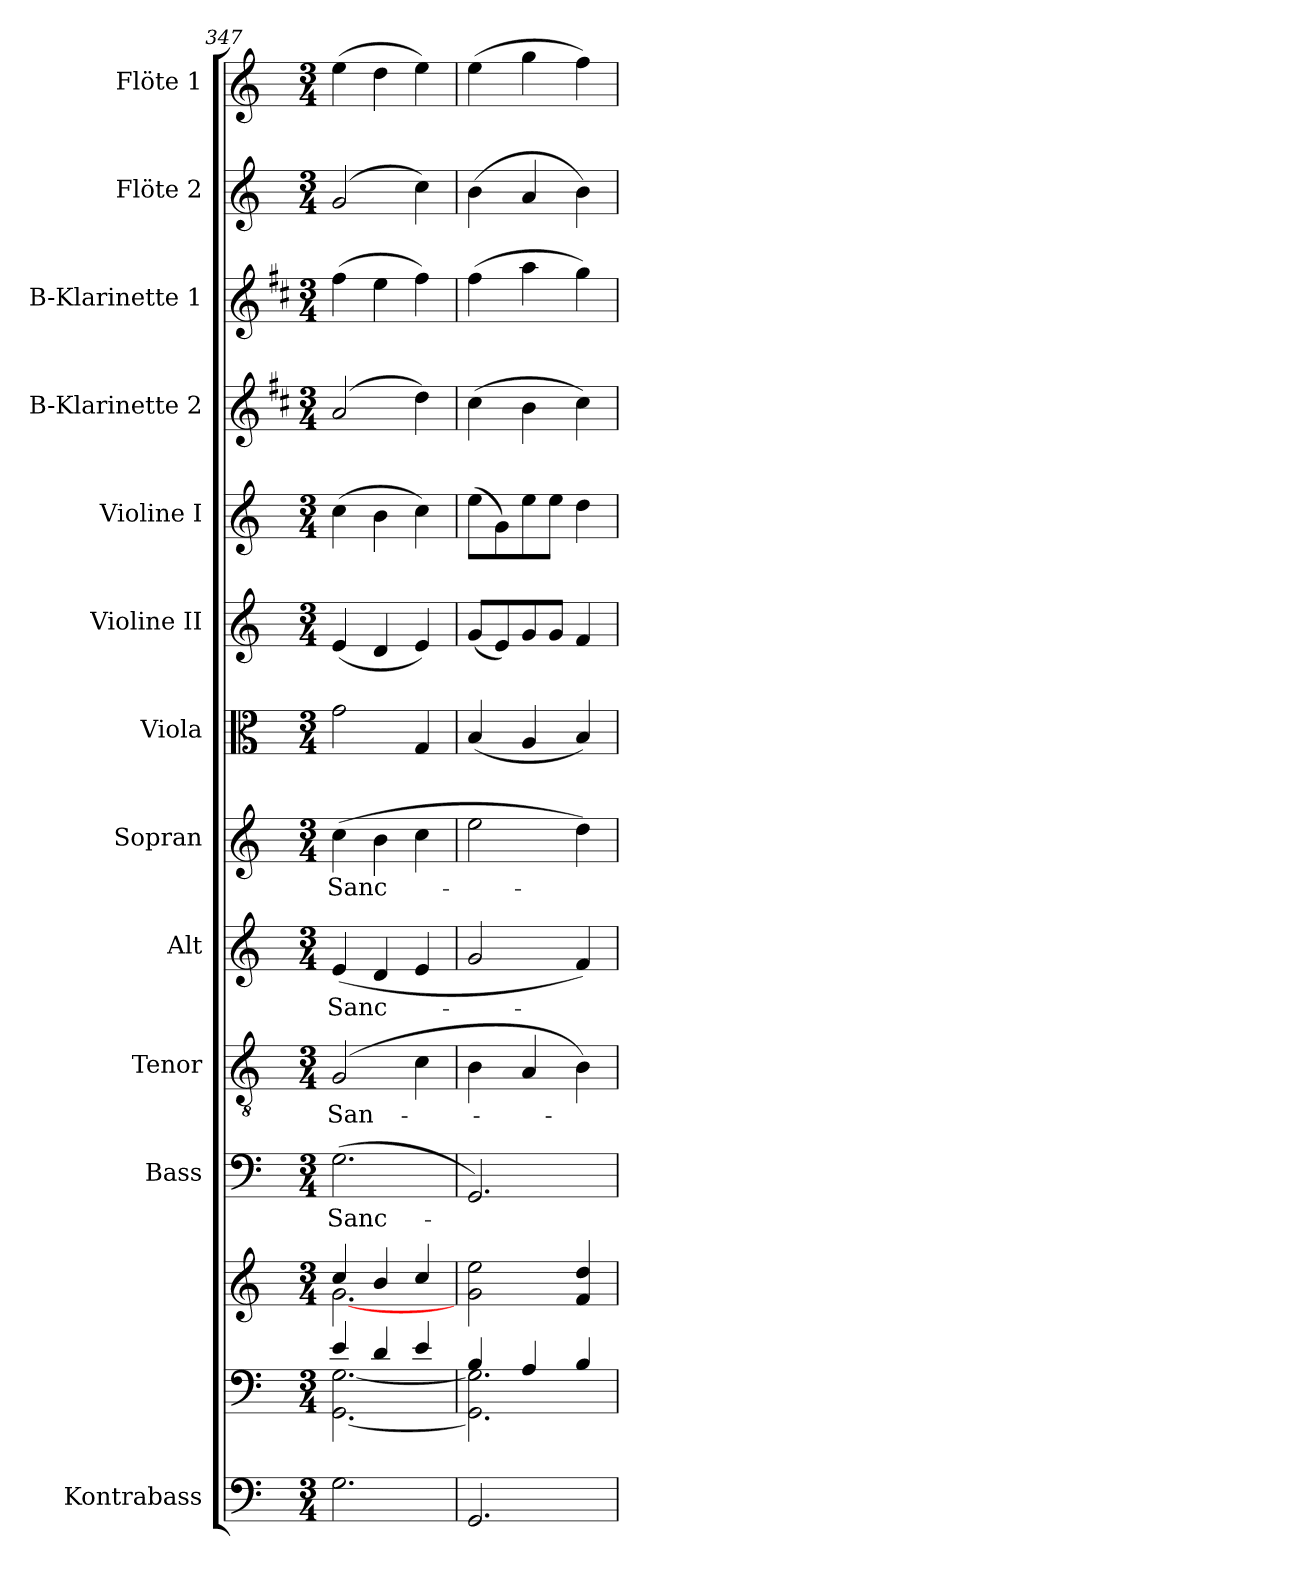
**kern	**kern	**kern	**kern	**text	**kern	**text	**kern	**text	**kern	**text	**kern	**kern	**kern	**kern	**kern	**kern	**kern
*part13	*part12	*part12	*part11	*part11	*part10	*part10	*part9	*part9	*part8	*part8	*part7	*part6	*part5	*part4	*part3	*part2	*part1
*staff14	*staff13	*staff12	*staff11	*staff11	*staff10	*staff10	*staff9	*staff9	*staff8	*staff8	*staff7	*staff6	*staff5	*staff4	*staff3	*staff2	*staff1
*I"Kontrabass	*	*	*I"Bass	*	*I"Tenor	*	*I"Alt	*	*I"Sopran	*	*I"Viola	*I"Violine II	*I"Violine I	*I"B-Klarinette 2	*I"B-Klarinette 1	*I"Flöte 2	*I"Flöte 1
*I'Kb.	*	*	*I'B.	*	*I'T.	*	*I'A.	*	*I'S.	*	*I'Vla.	*I'Vl. II	*I'Vl. I	*I'B Kl. 2	*I'B Kl. 1	*I'Fl. 2	*I'Fl. 1
*clefF4	*clefF4	*clefG2	*clefF4	*	*clefGv2	*	*clefG2	*	*clefG2	*	*clefC3	*clefG2	*clefG2	*clefG2	*clefG2	*clefG2	*clefG2
*ITrd7c12	*	*	*	*	*	*	*	*	*	*	*	*	*	*ITrd1c2	*ITrd1c2	*	*
*k[]	*k[]	*k[]	*k[]	*	*k[]	*	*k[]	*	*k[]	*	*k[]	*k[]	*k[]	*k[]	*k[]	*k[]	*k[]
*C:	*C:	*C:	*C:	*	*C:	*	*C:	*	*C:	*	*C:	*C:	*C:	*C:	*C:	*C:	*C:
*M3/4	*M3/4	*M3/4	*M3/4	*	*M3/4	*	*M3/4	*	*M3/4	*	*M3/4	*M3/4	*M3/4	*M3/4	*M3/4	*M3/4	*M3/4
=347	=347	=347	=347	=347	=347	=347	=347	=347	=347	=347	=347	=347	=347	=347	=347	=347	=347
*	*^	*^	*	*	*	*	*	*	*	*	*	*	*	*	*	*	*
!	!	!	!	!	!	!LO:LY:b	!	!LO:LY:b	!	!LO:LY:b	!	!LO:LY:b	!	!	!	!	!	!	!
2.GG\	4e/	[<2.GG\ [<2.G\	4cc/	[<2.g\	(>2.G\	Sanc-	(2G/	San-	(<4e/	Sanc-	(>4cc\	Sanc-	2g\	(<4e/	(>4cc\	(2g/	(>4ee\	(2g/	(>4ee\
.	4d/	.	4b/	.	.	.	.	.	4d/	.	4b\	.	.	4d/	4b\	.	4dd\	.	4dd\
.	4e/	.	4cc/	.	.	.	4c\	.	4e/	.	4cc\	.	4G/	4e/)	4cc\)	4cc\)	4ee\)	4cc\)	4ee\)
*	*	*	*v	*v	*	*	*	*	*	*	*	*	*	*	*	*	*	*	*
=348	=348	=348	=348	=348	=348	=348	=348	=348	=348	=348	=348	=348	=348	=348	=348	=348	=348	=348
2.GGG/	4B/	2.GG\] 2.G\]	2g\ 2ee\	2.GG/)	.	4B\	.	2g/	.	2ee\	.	(<4B/	(<8g/L	(>8ee\L	(>4b\	(>4ee\	(>4b\	(>4ee\
.	.	.	.	.	.	.	.	.	.	.	.	.	8e/)	8g\)	.	.	.	.
.	4A/	.	.	.	.	4A/	.	.	.	.	.	4A/	8g/	8ee\	4a\	4gg\	4a/	4gg\
.	.	.	.	.	.	.	.	.	.	.	.	.	8g/J	8ee\J	.	.	.	.
.	4B/	.	4f/ 4dd/	.	.	4B\)	.	4f/)	.	4dd\)	.	4B/)	4f/	4dd\	4b\)	4ff\)	4b\)	4ff\)
*	*v	*v	*	*	*	*	*	*	*	*	*	*	*	*	*	*	*	*
=	=	=	=	=	=	=	=	=	=	=	=	=	=	=	=	=	=
*-	*-	*-	*-	*-	*-	*-	*-	*-	*-	*-	*-	*-	*-	*-	*-	*-	*-
